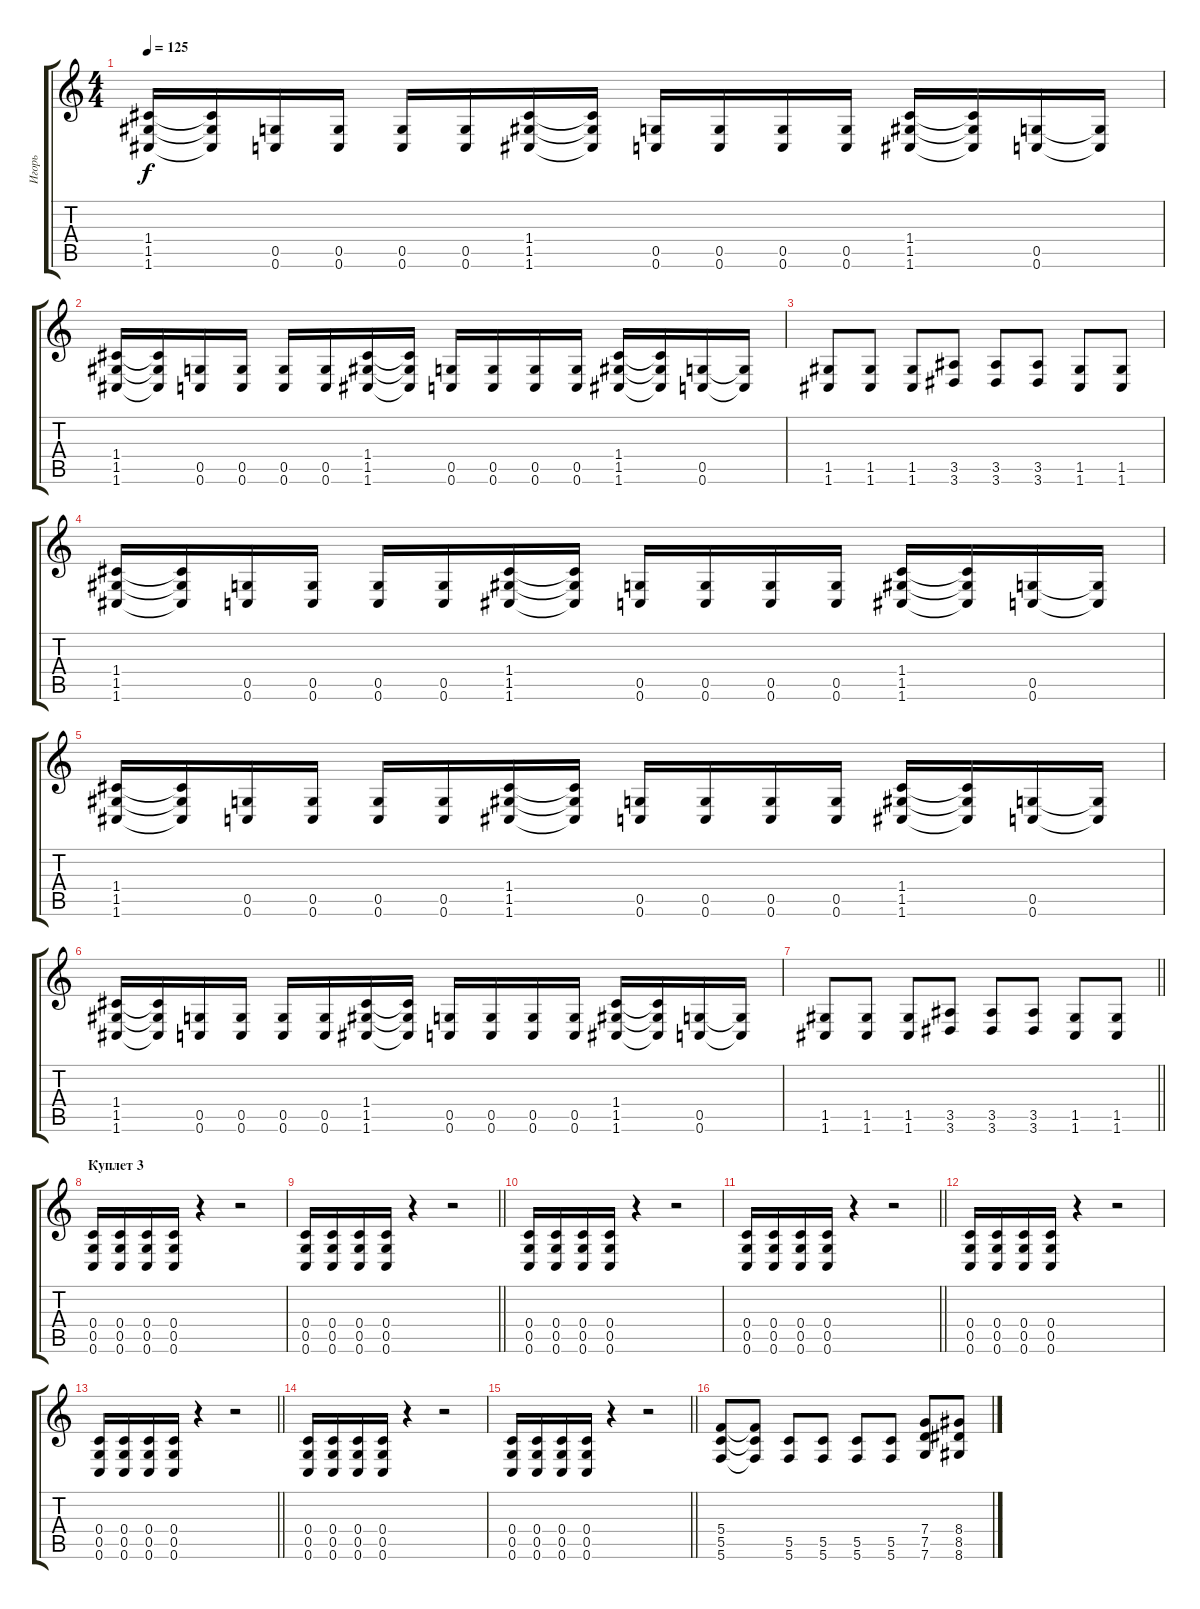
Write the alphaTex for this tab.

\track ("Игорь" "Игорь") {instrument distortionguitar}
\staff {score tabs}
\tuning (D4 A3 F3 C3 G2 C2) {hide}
\ts (4 4)
\tempo 125
\clef g2
\ks c
(1.4 1.5 1.6).16{dy f} (1.4{t} 1.5{t} 1.6{t}).16 (0.5 0.6).16 (0.5 0.6).16 (0.5 0.6).16 (0.5 0.6).16 (1.4 1.5 1.6).16 (1.4{t} 1.5{t} 1.6{t}).16 (0.5 0.6).16 (0.5 0.6).16 (0.5 0.6).16 (0.5 0.6).16 (1.4 1.5 1.6).16 (1.4{t} 1.5{t} 1.6{t}).16 (0.5 0.6).16 (0.5{t} 0.6{t}).16 |
(1.4 1.5 1.6).16 (1.4{t} 1.5{t} 1.6{t}).16 (0.5 0.6).16 (0.5 0.6).16 (0.5 0.6).16 (0.5 0.6).16 (1.4 1.5 1.6).16 (1.4{t} 1.5{t} 1.6{t}).16 (0.5 0.6).16 (0.5 0.6).16 (0.5 0.6).16 (0.5 0.6).16 (1.4 1.5 1.6).16 (1.4{t} 1.5{t} 1.6{t}).16 (0.5 0.6).16 (0.5{t} 0.6{t}).16 |
(1.5 1.6).8 (1.5 1.6).8 (1.5 1.6).8 (3.5 3.6).8 (3.5 3.6).8 (3.5 3.6).8 (1.5 1.6).8 (1.5 1.6).8 |
(1.4 1.5 1.6).16 (1.4{t} 1.5{t} 1.6{t}).16 (0.5 0.6).16 (0.5 0.6).16 (0.5 0.6).16 (0.5 0.6).16 (1.4 1.5 1.6).16 (1.4{t} 1.5{t} 1.6{t}).16 (0.5 0.6).16 (0.5 0.6).16 (0.5 0.6).16 (0.5 0.6).16 (1.4 1.5 1.6).16 (1.4{t} 1.5{t} 1.6{t}).16 (0.5 0.6).16 (0.5{t} 0.6{t}).16 |
(1.4 1.5 1.6).16 (1.4{t} 1.5{t} 1.6{t}).16 (0.5 0.6).16 (0.5 0.6).16 (0.5 0.6).16 (0.5 0.6).16 (1.4 1.5 1.6).16 (1.4{t} 1.5{t} 1.6{t}).16 (0.5 0.6).16 (0.5 0.6).16 (0.5 0.6).16 (0.5 0.6).16 (1.4 1.5 1.6).16 (1.4{t} 1.5{t} 1.6{t}).16 (0.5 0.6).16 (0.5{t} 0.6{t}).16 |
(1.4 1.5 1.6).16 (1.4{t} 1.5{t} 1.6{t}).16 (0.5 0.6).16 (0.5 0.6).16 (0.5 0.6).16 (0.5 0.6).16 (1.4 1.5 1.6).16 (1.4{t} 1.5{t} 1.6{t}).16 (0.5 0.6).16 (0.5 0.6).16 (0.5 0.6).16 (0.5 0.6).16 (1.4 1.5 1.6).16 (1.4{t} 1.5{t} 1.6{t}).16 (0.5 0.6).16 (0.5{t} 0.6{t}).16 |
\barLineRight lightlight
(1.5 1.6).8 (1.5 1.6).8 (1.5 1.6).8 (3.5 3.6).8 (3.5 3.6).8 (3.5 3.6).8 (1.5 1.6).8 (1.5 1.6).8 |
\section ("" "Куплет 3")
(0.4 0.5 0.6).16 (0.4 0.5 0.6).16 (0.4 0.5 0.6).16 (0.4 0.5 0.6).16 r.4 r.2 |
\barLineRight lightlight
(0.4 0.5 0.6).16 (0.4 0.5 0.6).16 (0.4 0.5 0.6).16 (0.4 0.5 0.6).16 r.4 r.2 |
(0.4 0.5 0.6).16 (0.4 0.5 0.6).16 (0.4 0.5 0.6).16 (0.4 0.5 0.6).16 r.4 r.2 |
\barLineRight lightlight
(0.4 0.5 0.6).16 (0.4 0.5 0.6).16 (0.4 0.5 0.6).16 (0.4 0.5 0.6).16 r.4 r.2 |
(0.4 0.5 0.6).16 (0.4 0.5 0.6).16 (0.4 0.5 0.6).16 (0.4 0.5 0.6).16 r.4 r.2 |
\barLineRight lightlight
(0.4 0.5 0.6).16 (0.4 0.5 0.6).16 (0.4 0.5 0.6).16 (0.4 0.5 0.6).16 r.4 r.2 |
(0.4 0.5 0.6).16 (0.4 0.5 0.6).16 (0.4 0.5 0.6).16 (0.4 0.5 0.6).16 r.4 r.2 |
\barLineRight lightlight
(0.4 0.5 0.6).16 (0.4 0.5 0.6).16 (0.4 0.5 0.6).16 (0.4 0.5 0.6).16 r.4 r.2 |
(5.4 5.5 5.6).8 (5.4{t} 5.5{t} 5.6{t}).8 (5.5 5.6).8 (5.5 5.6).8 (5.5 5.6).8 (5.5 5.6).8 (7.4 7.5 7.6).8 (8.4 8.5 8.6).8
